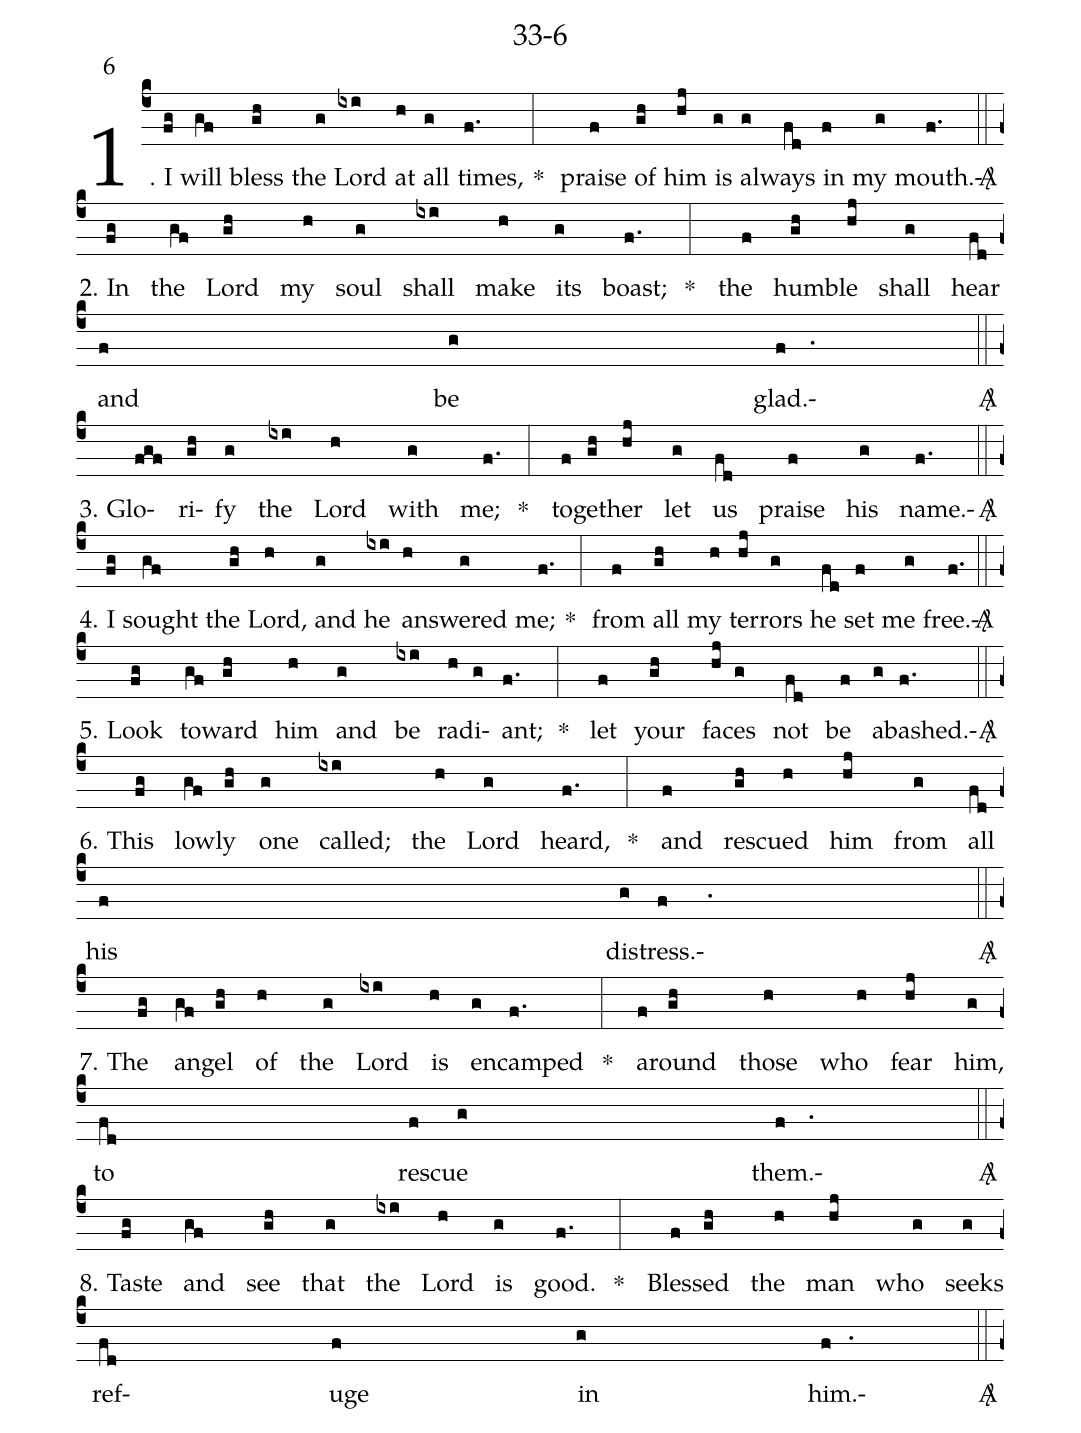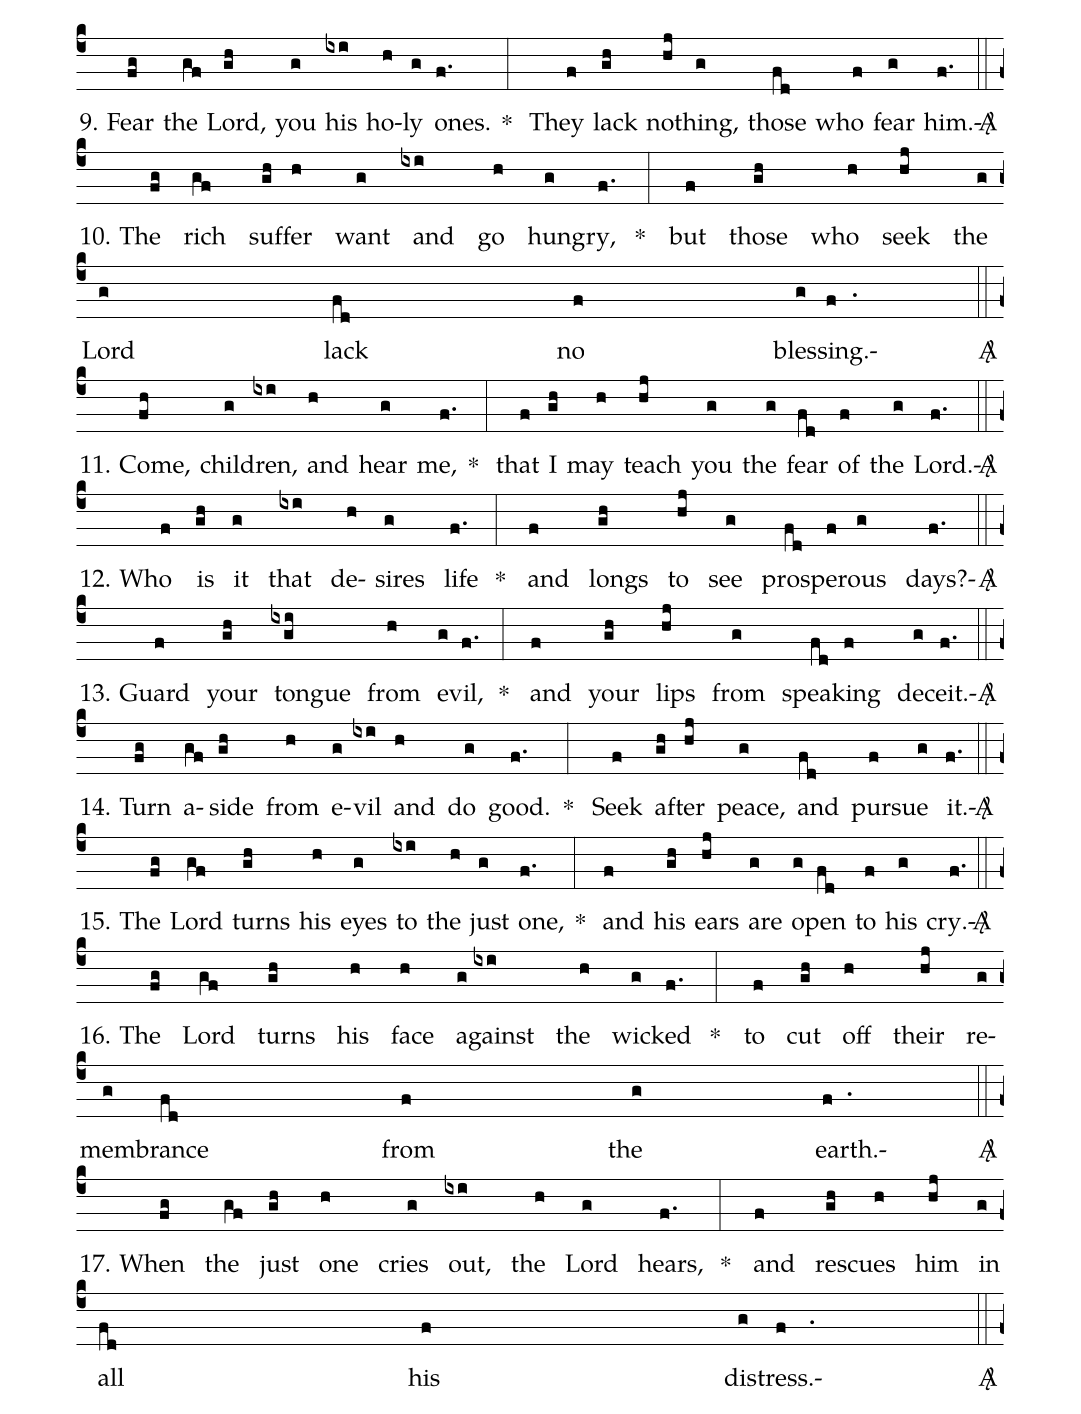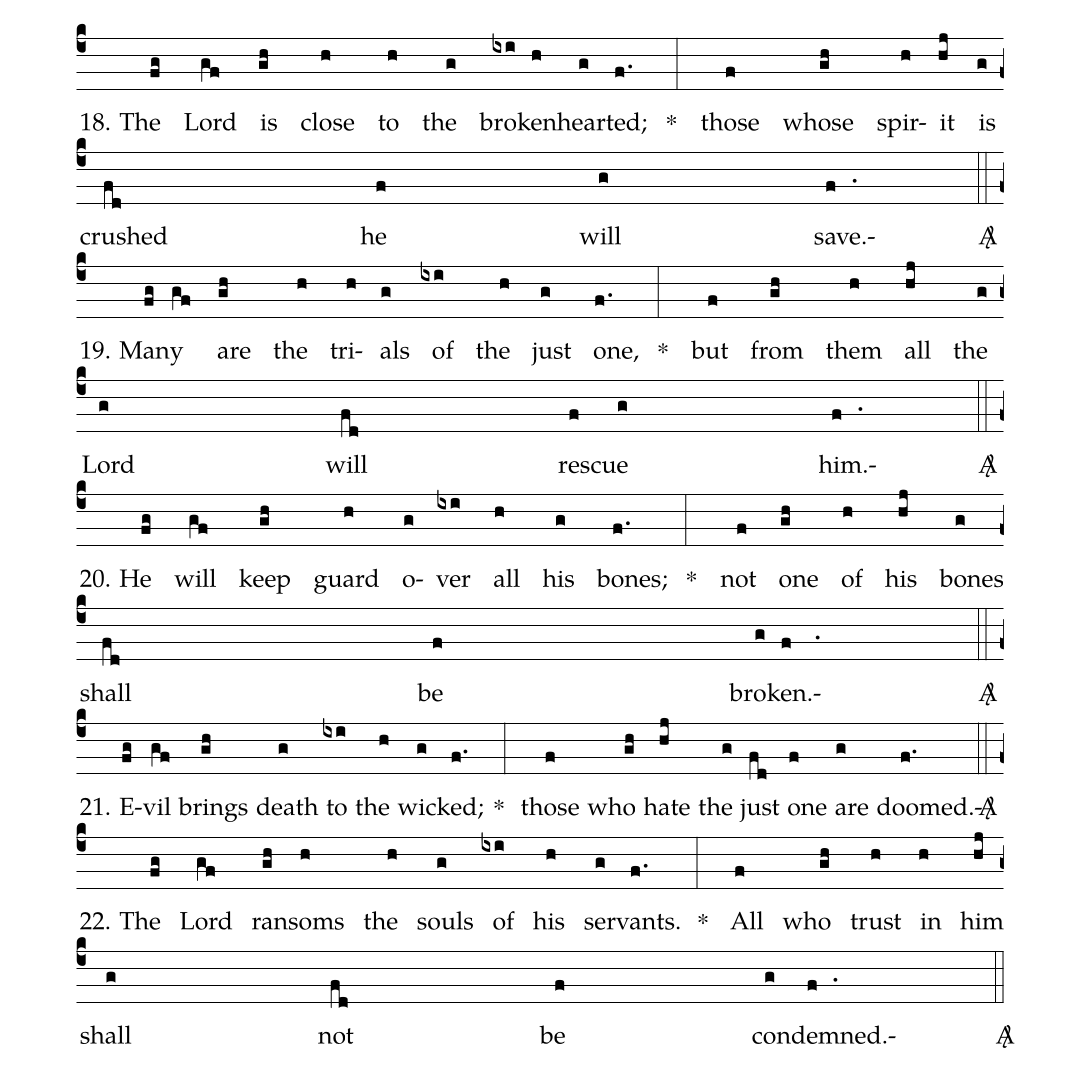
name: 33-6;
annotation: 6;
%%
(c4)1. I(fg) will(gf) bless(gh) the(g) Lord(ixi) at(h) all(g) times,(f.) * (:) praise(f) of(gh) him(hj) is(g) al(g)ways(fd) in(f) my(g) mouth.(f.)<sp>A/</sp> (::) (z)
2. In(fg) the(gf) Lord(gh) my(h) soul(g) shall(ixi) make(h) its(g) boast;(f.) * (:) the(f) hum(gh)ble(hj) shall(g) hear(fd) and(f) be(g) glad.(f.)<sp>A/</sp> (::) (z)
3. Glo(fgf)ri(gh)fy(g) the(ixi) Lord(h) with(g) me;(f.) * (:) to(f)geth(gh)er(hj) let(g) us(fd) praise(f) his(g) name.(f.)<sp>A/</sp> (::) (z)
4. I(fg) sought(gf) the(gh) Lord,(h) and(g) he(ixi) an(h)swered(g) me;(f.) * (:) from(f) all(gh) my(h) ter(hj)rors(g) he(fd) set(f) me(g) free.(f.)<sp>A/</sp> (::) (z)
5. Look(fg) to(gf)ward(gh) him(h) and(g) be(ixi) ra(h)di(g)ant;(f.) * (:) let(f) your(gh) fac(hj)es(g) not(fd) be(f) a(g)bashed.(f.)<sp>A/</sp> (::) (z)
6. This(fg) low(gf)ly(gh) one(g) called;(ixi) the(h) Lord(g) heard,(f.) * (:) and(f) res(gh)cued(h) him(hj) from(g) all(fd) his(f) dis(g)tress.(f.)<sp>A/</sp> (::) (z)
7. The(fg) an(gf)gel(gh) of(h) the(g) Lord(ixi) is(h) en(g)camped(f.) * (:) a(f)round(gh) those(h) who(h) fear(hj) him,(g) to(fd) res(f)cue(g) them.(f.)<sp>A/</sp> (::) (z)
8. Taste(fg) and(gf) see(gh) that(g) the(ixi) Lord(h) is(g) good.(f.) * (:) Bless(f)ed(gh) the(h) man(hj) who(g) seeks(g) ref(fd)uge(f) in(g) him.(f.)<sp>A/</sp> (::) (z)
9. Fear(fg) the(gf) Lord,(gh) you(g) his(ixi) ho(h)ly(g) ones.(f.) * (:) They(f) lack(gh) noth(hj)ing,(g) those(fd) who(f) fear(g) him.(f.)<sp>A/</sp> (::) (z)
10. The(fg) rich(gf) suf(gh)fer(h) want(g) and(ixi) go(h) hun(g)gry,(f.) * (:) but(f) those(gh) who(h) seek(hj) the(g) Lord(g) lack(fd) no(f) bless(g)ing.(f.)<sp>A/</sp> (::) (z)
11. Come,(fh) chil(g)dren,(ixi) and(h) hear(g) me,(f.) * (:) that(f) I(gh) may(h) teach(hj) you(g) the(g) fear(fd) of(f) the(g) Lord.(f.)<sp>A/</sp> (::) (z)
12. Who(f) is(gh) it(g) that(ixi) de(h)sires(g) life(f.) * (:) and(f) longs(gh) to(hj) see(g) pros(fd)per(f)ous(g) days?(f.)<sp>A/</sp> (::) (z)
13. Guard(f) your(gh) tongue(ixgi) from(h) e(g)vil,(f.) * (:) and(f) your(gh) lips(hj) from(g) speak(fd)ing(f) de(g)ceit.(f.)<sp>A/</sp> (::) (z)
14. Turn(fg) a(gf)side(gh) from(h) e(g)vil(ixi) and(h) do(g) good.(f.) * (:) Seek(f) af(gh)ter(hj) peace,(g) and(fd) pur(f)sue(g) it.(f.)<sp>A/</sp> (::) (z)
15. The(fg) Lord(gf) turns(gh) his(h) eyes(g) to(ixi) the(h) just(g) one,(f.) * (:) and(f) his(gh) ears(hj) are(g) o(g)pen(fd) to(f) his(g) cry.(f.)<sp>A/</sp> (::) (z)
16. The(fg) Lord(gf) turns(gh) his(h) face(h) a(g)gainst(ixi) the(h) wick(g)ed(f.) * (:) to(f) cut(gh) off(h) their(hj) re(g)mem(g)brance(fd) from(f) the(g) earth.(f.)<sp>A/</sp> (::) (z)
17. When(fg) the(gf) just(gh) one(h) cries(g) out,(ixi) the(h) Lord(g) hears,(f.) * (:) and(f) res(gh)cues(h) him(hj) in(g) all(fd) his(f) dis(g)tress.(f.)<sp>A/</sp> (::) (z)
18. The(fg) Lord(gf) is(gh) close(h) to(h) the(g) bro(ixi)ken(h)heart(g)ed;(f.) * (:) those(f) whose(gh) spir(h)it(hj) is(g) crushed(fd) he(f) will(g) save.(f.)<sp>A/</sp> (::) (z)
19. Man(fg)y(gf) are(gh) the(h) tri(h)als(g) of(ixi) the(h) just(g) one,(f.) * (:) but(f) from(gh) them(h) all(hj) the(g) Lord(g) will(fd) res(f)cue(g) him.(f.)<sp>A/</sp> (::) (z)
20. He(fg) will(gf) keep(gh) guard(h) o(g)ver(ixi) all(h) his(g) bones;(f.) * (:) not(f) one(gh) of(h) his(hj) bones(g) shall(fd) be(f) bro(g)ken.(f.)<sp>A/</sp> (::) (z)
21. E(fg)vil(gf) brings(gh) death(g) to(ixi) the(h) wick(g)ed;(f.) * (:) those(f) who(gh) hate(hj) the(g) just(fd) one(f) are(g) doomed.(f.)<sp>A/</sp> (::) (z)
22. The(fg) Lord(gf) ran(gh)soms(h) the(h) souls(g) of(ixi) his(h) ser(g)vants.(f.) * (:) All(f) who(gh) trust(h) in(h) him(hj) shall(g) not(fd) be(f) con(g)demned.(f.)<sp>A/</sp> (::) (z)
